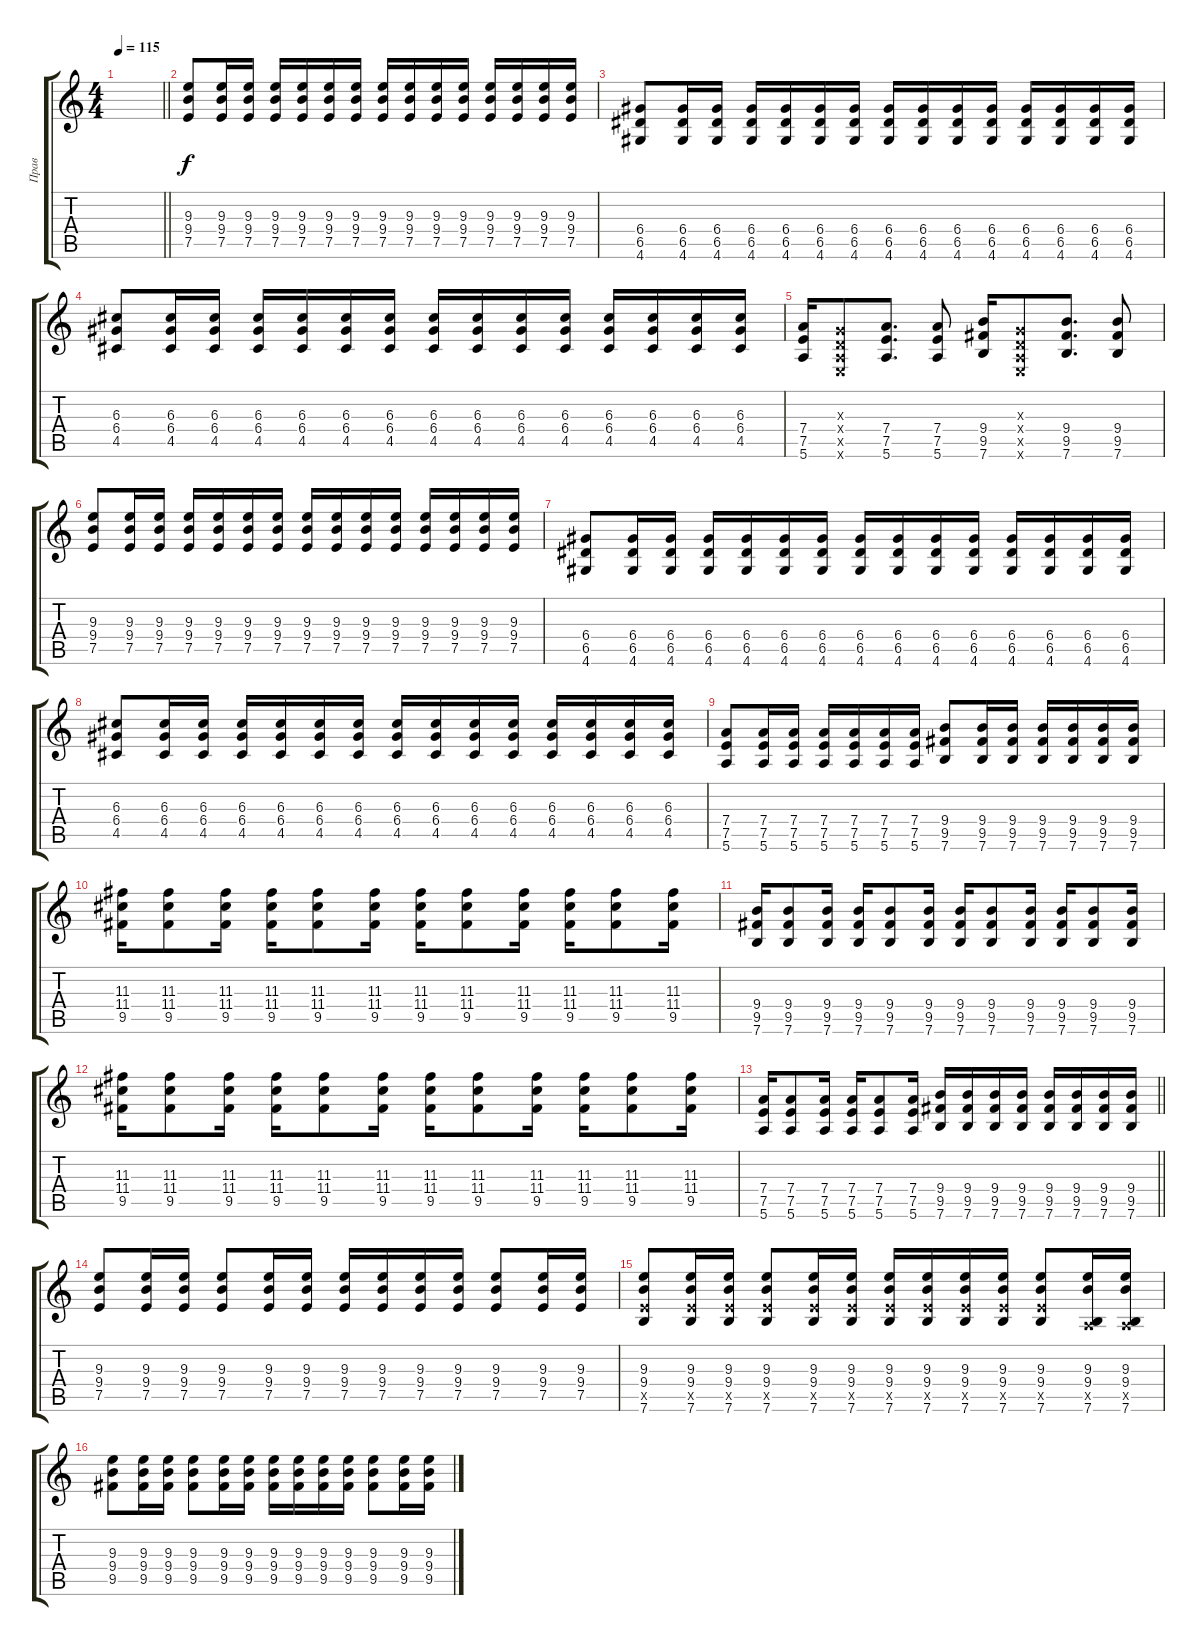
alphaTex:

\track ("Прав" "Прав") {instrument overdrivenguitar}
\staff {score tabs}
\tuning (E4 B3 G3 D3 A2 E2) {hide}
\ts (4 4)
\tempo 115
\clef g2
\barLineRight lightlight
\ks c
|
(9.3 9.4 7.5).8 (9.3 9.4 7.5).16 (9.3 9.4 7.5).16 (9.3 9.4 7.5).16 (9.3 9.4 7.5).16 (9.3 9.4 7.5).16 (9.3 9.4 7.5).16 (9.3 9.4 7.5).16 (9.3 9.4 7.5).16 (9.3 9.4 7.5).16 (9.3 9.4 7.5).16 (9.3 9.4 7.5).16 (9.3 9.4 7.5).16 (9.3 9.4 7.5).16 (9.3 9.4 7.5).16 |
(6.4 6.5 4.6).8 (6.4 6.5 4.6).16 (6.4 6.5 4.6).16 (6.4 6.5 4.6).16 (6.4 6.5 4.6).16 (6.4 6.5 4.6).16 (6.4 6.5 4.6).16 (6.4 6.5 4.6).16 (6.4 6.5 4.6).16 (6.4 6.5 4.6).16 (6.4 6.5 4.6).16 (6.4 6.5 4.6).16 (6.4 6.5 4.6).16 (6.4 6.5 4.6).16 (6.4 6.5 4.6).16 |
(6.3 6.4 4.5).8 (6.3 6.4 4.5).16 (6.3 6.4 4.5).16 (6.3 6.4 4.5).16 (6.3 6.4 4.5).16 (6.3 6.4 4.5).16 (6.3 6.4 4.5).16 (6.3 6.4 4.5).16 (6.3 6.4 4.5).16 (6.3 6.4 4.5).16 (6.3 6.4 4.5).16 (6.3 6.4 4.5).16 (6.3 6.4 4.5).16 (6.3 6.4 4.5).16 (6.3 6.4 4.5).16 |
(7.4 7.5 5.6).16 (0.3{x} 0.4{x} 0.5{x} 0.6{x}).8 (7.4 7.5 5.6).8{d} (7.4 7.5 5.6).8 (9.4 9.5 7.6).16 (0.3{x} 0.4{x} 0.5{x} 0.6{x}).8 (9.4 9.5 7.6).8{d} (9.4 9.5 7.6).8 |
(9.3 9.4 7.5).8 (9.3 9.4 7.5).16 (9.3 9.4 7.5).16 (9.3 9.4 7.5).16 (9.3 9.4 7.5).16 (9.3 9.4 7.5).16 (9.3 9.4 7.5).16 (9.3 9.4 7.5).16 (9.3 9.4 7.5).16 (9.3 9.4 7.5).16 (9.3 9.4 7.5).16 (9.3 9.4 7.5).16 (9.3 9.4 7.5).16 (9.3 9.4 7.5).16 (9.3 9.4 7.5).16 |
(6.4 6.5 4.6).8 (6.4 6.5 4.6).16 (6.4 6.5 4.6).16 (6.4 6.5 4.6).16 (6.4 6.5 4.6).16 (6.4 6.5 4.6).16 (6.4 6.5 4.6).16 (6.4 6.5 4.6).16 (6.4 6.5 4.6).16 (6.4 6.5 4.6).16 (6.4 6.5 4.6).16 (6.4 6.5 4.6).16 (6.4 6.5 4.6).16 (6.4 6.5 4.6).16 (6.4 6.5 4.6).16 |
(6.3 6.4 4.5).8 (6.3 6.4 4.5).16 (6.3 6.4 4.5).16 (6.3 6.4 4.5).16 (6.3 6.4 4.5).16 (6.3 6.4 4.5).16 (6.3 6.4 4.5).16 (6.3 6.4 4.5).16 (6.3 6.4 4.5).16 (6.3 6.4 4.5).16 (6.3 6.4 4.5).16 (6.3 6.4 4.5).16 (6.3 6.4 4.5).16 (6.3 6.4 4.5).16 (6.3 6.4 4.5).16 |
(7.4 7.5 5.6).8 (7.4 7.5 5.6).16 (7.4 7.5 5.6).16 (7.4 7.5 5.6).16 (7.4 7.5 5.6).16 (7.4 7.5 5.6).16 (7.4 7.5 5.6).16 (9.4 9.5 7.6).8 (9.4 9.5 7.6).16 (9.4 9.5 7.6).16 (9.4 9.5 7.6).16 (9.4 9.5 7.6).16 (9.4 9.5 7.6).16 (9.4 9.5 7.6).16 |
(11.3 11.4 9.5).16 (11.3 11.4 9.5).8 (11.3 11.4 9.5).16 (11.3 11.4 9.5).16 (11.3 11.4 9.5).8 (11.3 11.4 9.5).16 (11.3 11.4 9.5).16 (11.3 11.4 9.5).8 (11.3 11.4 9.5).16 (11.3 11.4 9.5).16 (11.3 11.4 9.5).8 (11.3 11.4 9.5).16 |
(9.4 9.5 7.6).16 (9.4 9.5 7.6).8 (9.4 9.5 7.6).16 (9.4 9.5 7.6).16 (9.4 9.5 7.6).8 (9.4 9.5 7.6).16 (9.4 9.5 7.6).16 (9.4 9.5 7.6).8 (9.4 9.5 7.6).16 (9.4 9.5 7.6).16 (9.4 9.5 7.6).8 (9.4 9.5 7.6).16 |
(11.3 11.4 9.5).16 (11.3 11.4 9.5).8 (11.3 11.4 9.5).16 (11.3 11.4 9.5).16 (11.3 11.4 9.5).8 (11.3 11.4 9.5).16 (11.3 11.4 9.5).16 (11.3 11.4 9.5).8 (11.3 11.4 9.5).16 (11.3 11.4 9.5).16 (11.3 11.4 9.5).8 (11.3 11.4 9.5).16 |
\barLineRight lightlight
(7.4 7.5 5.6).16 (7.4 7.5 5.6).8 (7.4 7.5 5.6).16 (7.4 7.5 5.6).16 (7.4 7.5 5.6).8 (7.4 7.5 5.6).16 (9.4 9.5 7.6).16 (9.4 9.5 7.6).16 (9.4 9.5 7.6).16 (9.4 9.5 7.6).16 (9.4 9.5 7.6).16 (9.4 9.5 7.6).16 (9.4 9.5 7.6).16 (9.4 9.5 7.6).16 |
(9.3 9.4 7.5).8 (9.3 9.4 7.5).16 (9.3 9.4 7.5).16 (9.3 9.4 7.5).8 (9.3 9.4 7.5).16 (9.3 9.4 7.5).16 (9.3 9.4 7.5).16 (9.3 9.4 7.5).16 (9.3 9.4 7.5).16 (9.3 9.4 7.5).16 (9.3 9.4 7.5).8 (9.3 9.4 7.5).16 (9.3 9.4 7.5).16 |
(9.3 9.4 7.5{x} 7.6).8 (9.3 9.4 7.5{x} 7.6).16 (9.3 9.4 7.5{x} 7.6).16 (9.3 9.4 7.5{x} 7.6).8 (9.3 9.4 7.5{x} 7.6).16 (9.3 9.4 7.5{x} 7.6).16 (9.3 9.4 7.5{x} 7.6).16 (9.3 9.4 7.5{x} 7.6).16 (9.3 9.4 7.5{x} 7.6).16 (9.3 9.4 7.5{x} 7.6).16 (9.3 9.4 7.5{x} 7.6).8 (9.3 9.4 0.5{x} 7.6).16 (9.3 9.4 0.5{x} 7.6).16 |
(9.3 9.4 9.5).8 (9.3 9.4 9.5).16 (9.3 9.4 9.5).16 (9.3 9.4 9.5).8 (9.3 9.4 9.5).16 (9.3 9.4 9.5).16 (9.3 9.4 9.5).16 (9.3 9.4 9.5).16 (9.3 9.4 9.5).16 (9.3 9.4 9.5).16 (9.3 9.4 9.5).8 (9.3 9.4 9.5).16 (9.3 9.4 9.5).16
